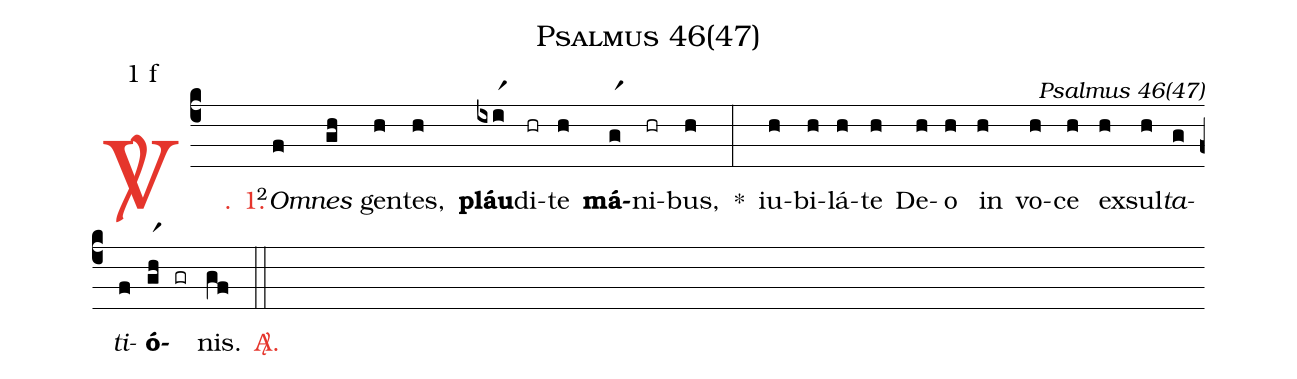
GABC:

name: Psalmus 46(47);
mode: 1;
mode-differentia: f;
commentary: Psalmus 46(47);
nabc-lines: 1;
%%
(c4)

<c><sp>V/</sp>. 1.</c>() <v>\VSup{2}</v><i>Om</i>(f)<i>nes(gh)</i> gen(h)tes,(h) <b>pláu</b>(ixir1)di(hr)te(h) <b>má</b>(gr1)ni(hr)bus,(h) *(:) iu(h)bi(h)lá(h)te(h) De(h)o(h) in(h) vo(h)ce(h) ex(h)sul(h)<i>ta</i>(g)<i>ti</i>(f)<b>ó</b>(gr1h)(gr)nis.(gf)

<c><sp>A/</sp>.</c>(::)
